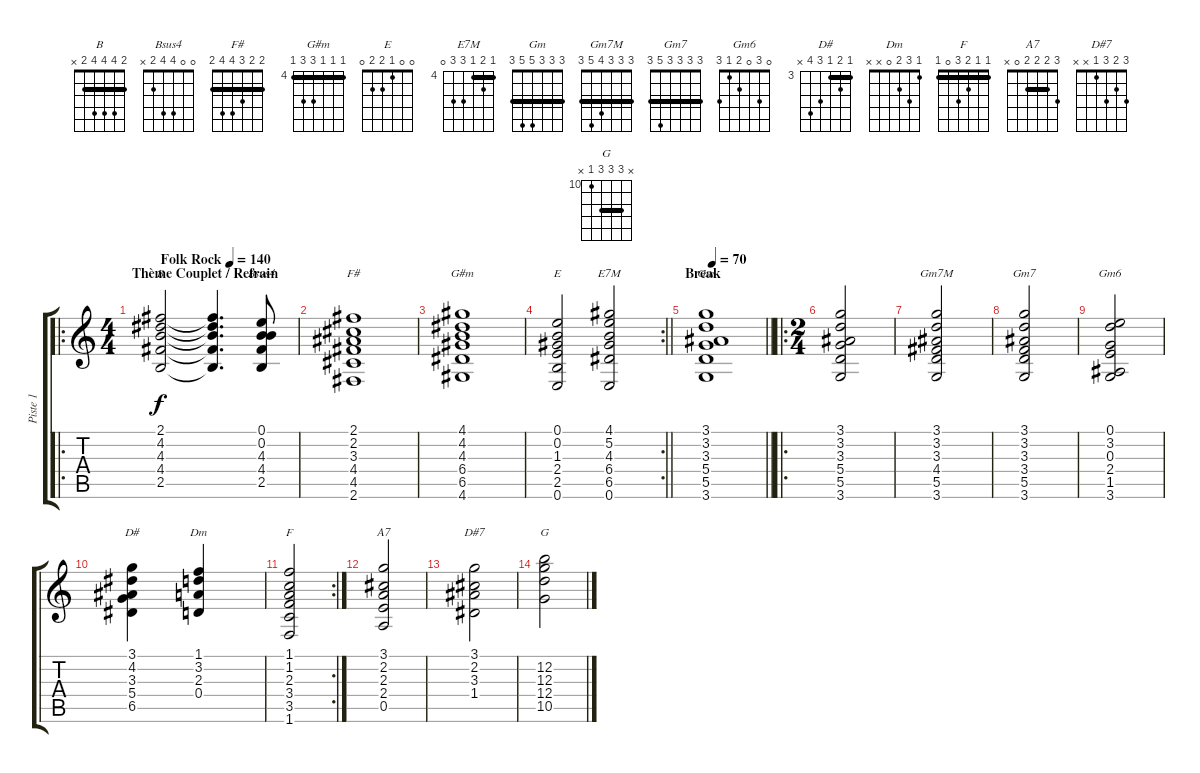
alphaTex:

\track ("Piste 1" "Piste 1") {instrument acousticguitarsteel}
\staff {score tabs}
\tuning (E4 B3 G3 D3 A2 E2) {hide}
\chord ("B" 2 4 4 4 2 x) {barre 2}
\chord ("Bsus4" 0 0 4 4 2 x)
\chord ("F#" 2 2 3 4 4 2) {barre 2}
\chord ("G#m" 4 4 4 6 6 4) {firstfret 4 barre 4}
\chord ("E" 0 0 1 2 2 0)
\chord ("E7M" 4 5 4 6 6 0) {firstfret 4 barre 4}
\chord ("Gm" 3 3 3 5 5 3) {barre 3}
\chord ("Gm7M" 3 3 3 4 5 3) {barre 3}
\chord ("Gm7" 3 3 3 3 5 3) {barre 3}
\chord ("Gm6" 0 3 0 2 1 3)
\chord ("D#" 3 4 3 5 6 x) {firstfret 3 barre 3}
\chord ("Dm" 1 3 2 0 x x)
\chord ("F" 1 1 2 3 0 1) {barre 1}
\chord ("A7" 3 2 2 2 0 x) {barre 2}
\chord ("D#7" 3 2 3 1 x x)
\chord ("G" x 12 12 12 10 x) {firstfret 10 barre 12}
\ro
\ts (4 4)
\section ("" "Thème Couplet / Refrain")
\tempo (140 "Folk Rock")
\clef g2
\ks c
(2.1 4.2 4.3 4.4 2.5).2{ch "B" dy f instrument acousticguitarsteel} (2.1{t} 4.2{t} 4.3{t} 4.4{t} 2.5{t}).4{d} (0.1 0.2 4.3 4.4 2.5).8{ch "Bsus4"} |
(2.1 2.2 3.3 4.4 4.5 2.6).1{ch "F#"} |
(4.1 4.2 4.3 6.4 6.5 4.6).1{ch "G#m"} |
\rc 2
\barLineRight lightlight
(0.1 0.2 1.3 2.4 2.5 0.6).2{ch "E"} (4.1 5.2 4.3 6.4 6.5 0.6).2{ch "E7M"} |
\section ("" "Break")
\tempo 70
\barLineRight lightlight
(3.1 3.2 3.3 5.4 5.5 3.6).1{ch "Gm"} |
\ro
\ts (2 4)
\section ("" "")
(3.1 3.2 3.3 5.4 5.5 3.6).2 |
(3.1 3.2 3.3 4.4 5.5 3.6).2{ch "Gm7M"} |
(3.1 3.2 3.3 3.4 5.5 3.6).2{ch "Gm7"} |
(0.1 3.2 0.3 2.4 1.5 3.6).2{ch "Gm6"} |
(3.1 4.2 3.3 5.4 6.5).4{ch "D#"} (1.1 3.2 2.3 0.4).4{ch "Dm"} |
\rc 2
(1.1 1.2 2.3 3.4 3.5 1.6).2{ch "F"} |
(3.1 2.2 2.3 2.4 0.5).2{ch "A7"} |
(3.1 2.2 3.3 1.4).2{ch "D#7"} |
(12.2 12.3 12.4 10.5).2{ch "G"}
